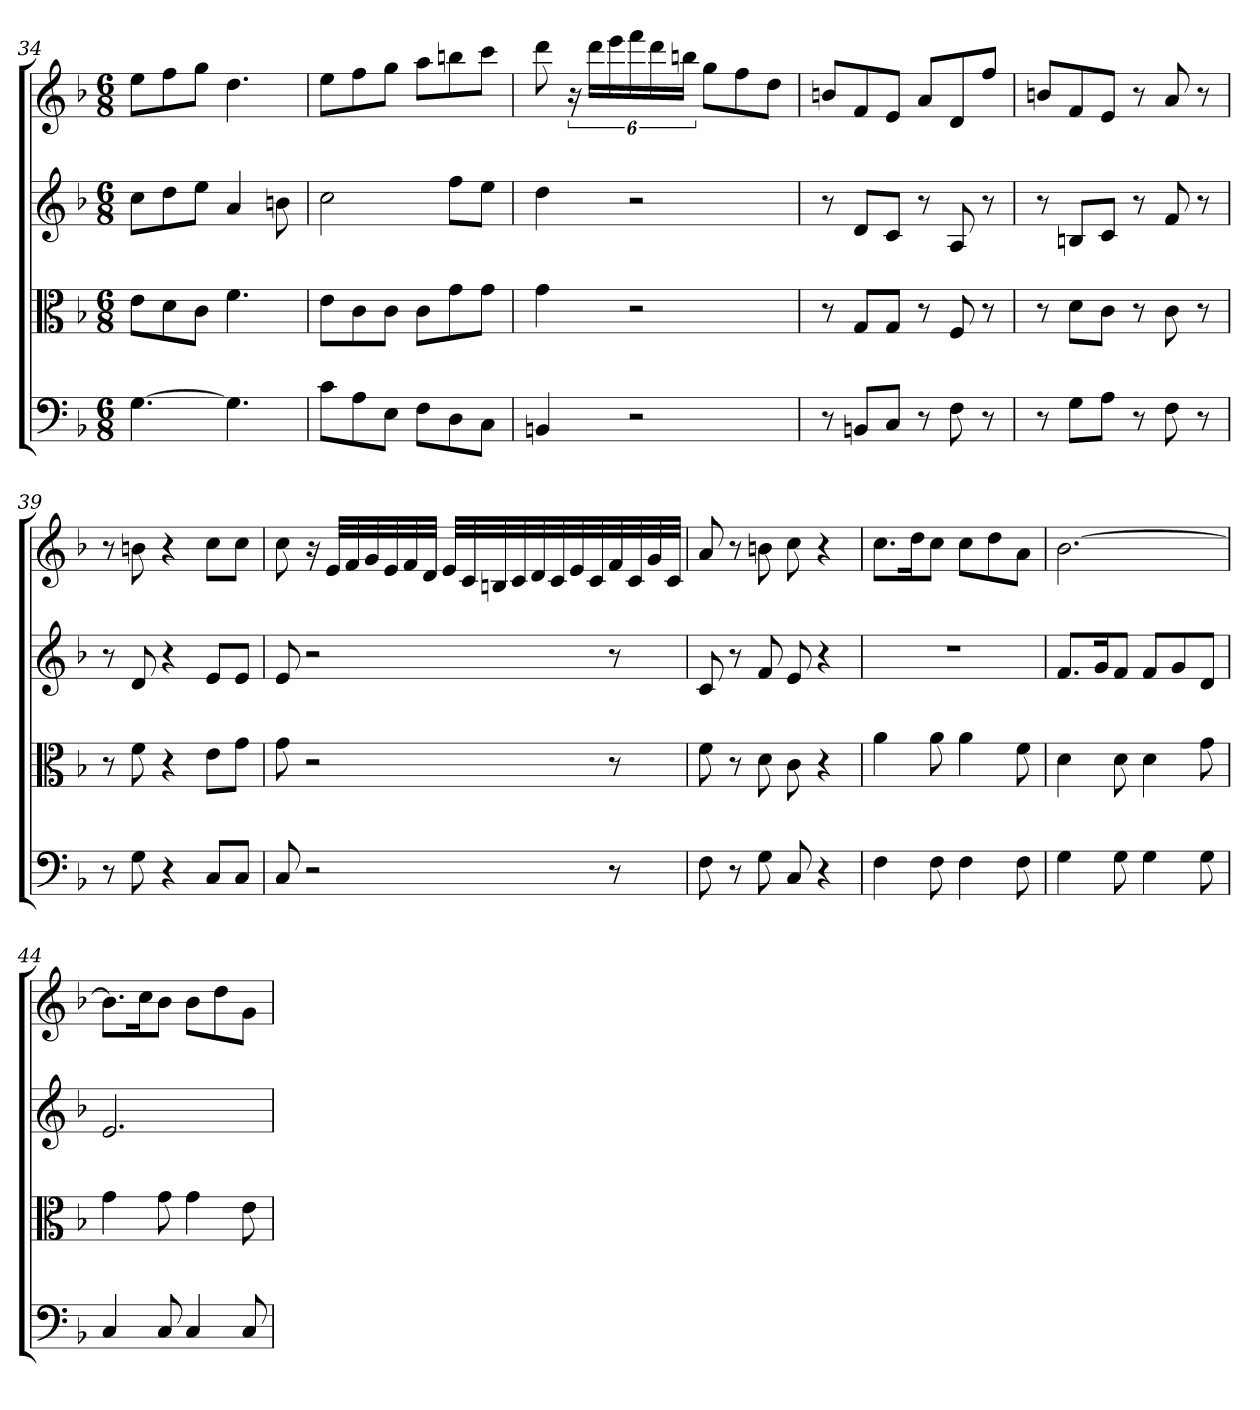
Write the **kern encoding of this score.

**kern	**kern	**kern	**kern
*part4	*part3	*part2	*part1
*staff4	*staff3	*staff2	*staff1
*clefF4	*clefC3	*	*
*k[b-]	*k[b-]	*k[b-]	*k[b-]
*F:	*F:	*F:	*F:
*M6/8	*M6/8	*M6/8	*M6/8
=34	=34	=34	=34
[4.G	8e\L	8ccL	8eeL
.	8d\	8dd	8ff
.	8c\J	8eeJ	8ggJ
4.G]	4.f	4a	4.dd
.	.	8bn	.
=35	=35	=35	=35
8c\L	8e\L	2cc	8eeL
8A\	8c\	.	8ff
8E\J	8c\J	.	8ggJ
8F\L	8c\L	.	8aaL
8D\	8g\	8ffL	8bbn
8C\J	8g\J	8eeJ	8cccJ
=36	=36	=36	=36
4BBn	4g	4dd	8ddd
.	.	.	24r
.	.	.	24dddLL
.	.	.	24eee
2r	2r	2r	24fff
.	.	.	24ddd
.	.	.	24bbnJJ
.	.	.	8ggL
.	.	.	8ff
.	.	.	8ddJ
=37	=37	=37	=37
8r	8r	8r	8bnL
8BBn/L	8G/L	8dL	8f
8C/J	8G/J	8cJ	8eJ
8r	8r	8r	8aL
8F	8F	8A	8d
8r	8r	8r	8ffJ
=38	=38	=38	=38
8r	8r	8r	8bnL
8G\L	8d\L	8BnL	8f
8A\J	8c\J	8cJ	8eJ
8r	8r	8r	8r
8F	8c	8f	8a
8r	8r	8r	8r
=39	=39	=39	=39
8r	8r	8r	8r
8G	8f	8d	8bn
4r	4r	4r	4r
8C/L	8e\L	8eL	8ccL
8C/J	8g\J	8eJ	8ccJ
=40	=40	=40	=40
8C	8g	8e	8cc
2r	2r	2r	16r
.	.	.	32eLLL
.	.	.	32f
.	.	.	32g
.	.	.	32e
.	.	.	32f
.	.	.	32dJJJ
.	.	.	32eLLL
.	.	.	32c
.	.	.	32Bn
.	.	.	32c
.	.	.	32d
.	.	.	32c
.	.	.	32e
.	.	.	32c
8r	8r	8r	32f
.	.	.	32c
.	.	.	32g
.	.	.	32cJJJ
=41	=41	=41	=41
8F	8f	8c	8a
8r	8r	8r	8r
8G	8d	8f	8bn
8C	8c	8e	8cc
4r	4r	4r	4r
=42	=42	=42	=42
4F	4a	2.r	8.ccL
.	.	.	16ddK
8F	8a	.	8ccJ
4F	4a	.	8ccL
.	.	.	8dd
8F	8f	.	8aJ
=43	=43	=43	=43
4G	4d	8.fL	[2.b-
.	.	16gK	.
8G	8d	8fJ	.
4G	4d	8fL	.
.	.	8g	.
8G	8g	8dJ	.
=44	=44	=44	=44
4C	4g	2.e	8.b-L]
.	.	.	16ccK
8C	8g	.	8b-J
4C	4g	.	8b-L
.	.	.	8dd
8C	8e	.	8gJ
=	=	=	=
*-	*-	*-	*-
